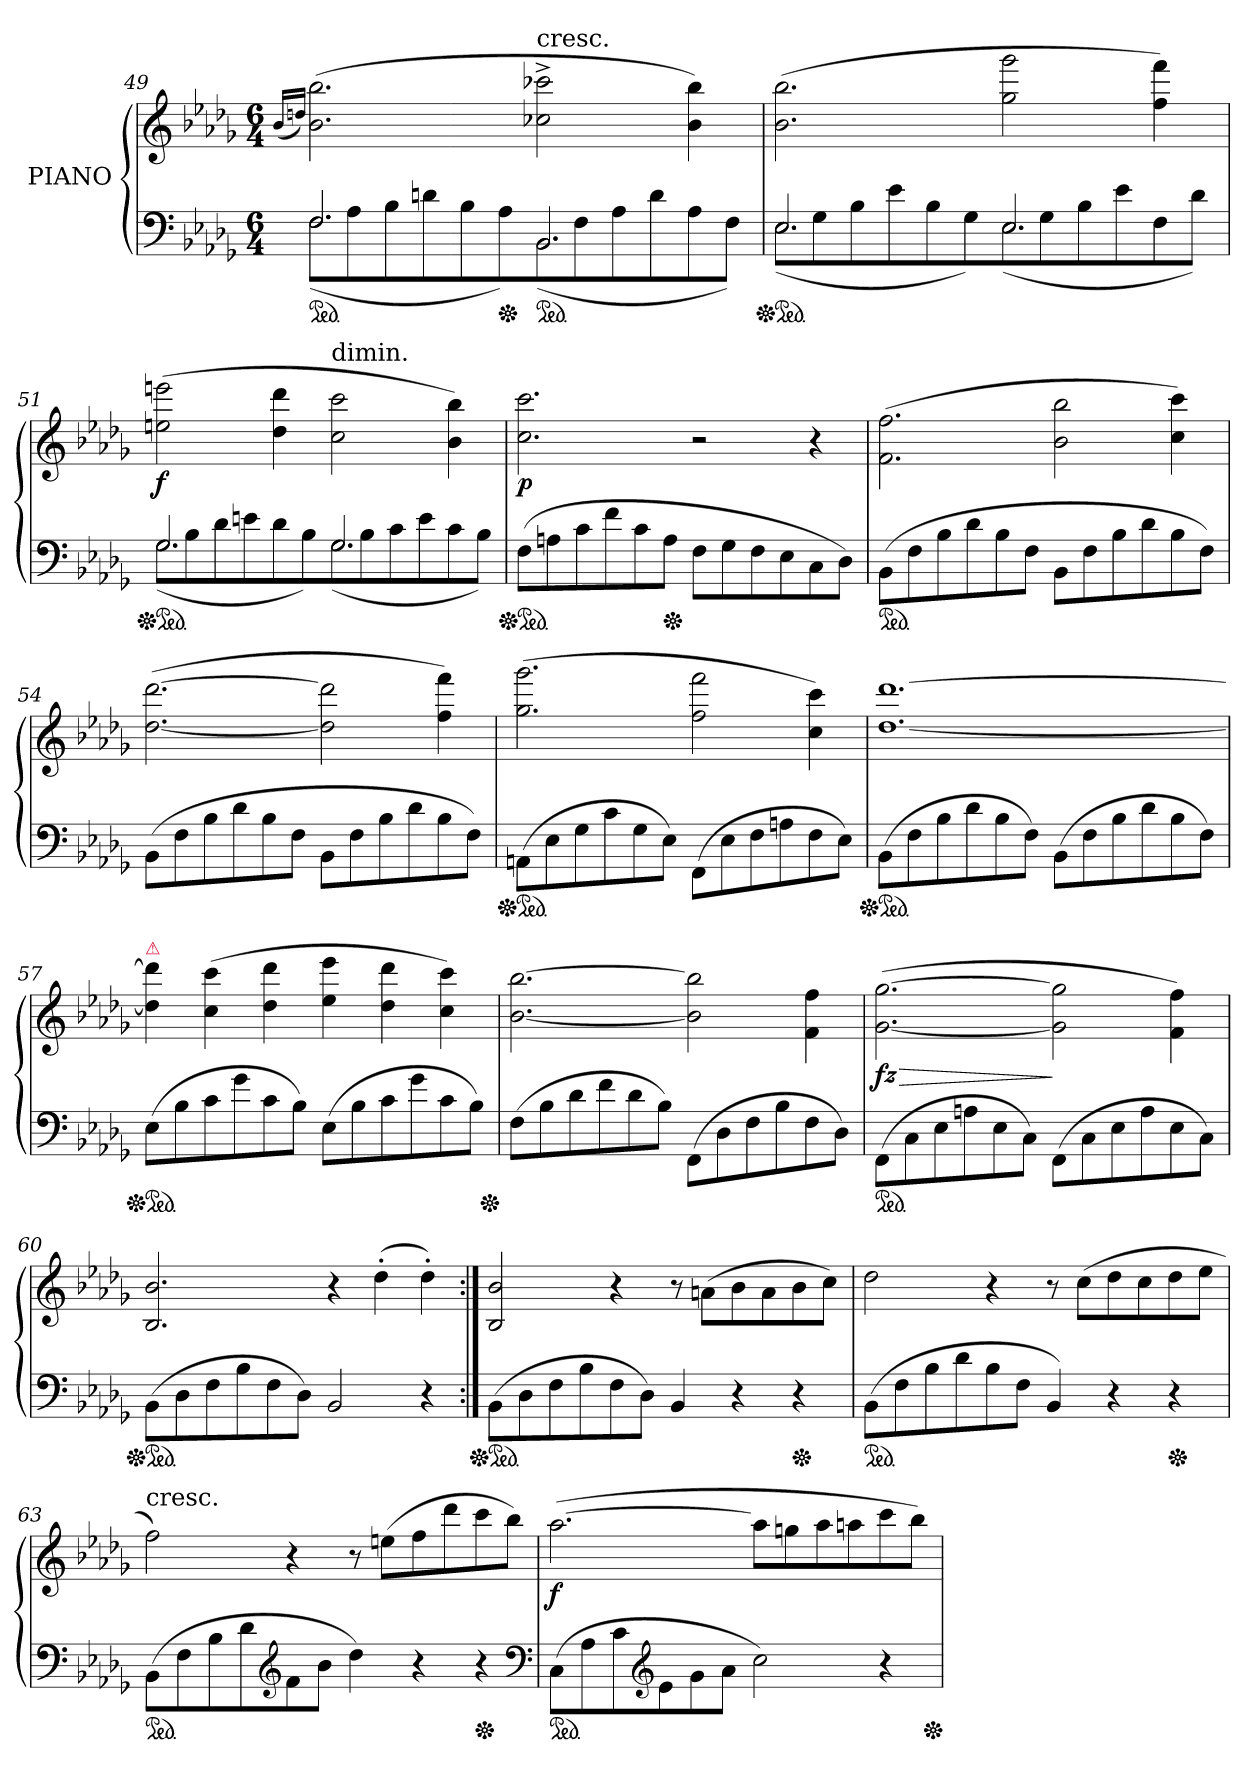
**kern	**kern	**dynam
*part2	*part1	*part1
*staff2	*staff1	*staff1
*I"PIANO	*I"PIANO	*
*clefF4	*clefG2	*
*k[b-e-a-d-g-]	*k[b-e-a-d-g-]	*
*D-:	*D-:	*
*M6/4	*M6/4	*
=49	=49	=49
.	(16qqb-/LL	.
.	16qqddn/JJ)	.
*^	*	*
!	!LO:N:vis=2.	!	!
*ped	*	*	*
2.F/	(>8F\	(2.b-\ 2.bb-\	.
.	8A-\	.	.
.	8B-\	.	.
.	8dn\	.	.
.	8B-\	.	.
*Xped	*	*	*
.	8A-\J)	.	.
!	!	!LO:TX:t=cresc.	!
!	!LO:N:vis=2.	!	!
*ped	*	*	*
2.BB-/	(>8BB-\	2cc-X^<\ 2ccc-X^<\	.
.	8F\	.	.
.	8A-\	.	.
.	8d\	.	.
.	8A-\	4b-\ 4bb-\)	.
.	8F\J)	.	.
*Xped	*	*	*
=50	=50	=50	=50
!	!LO:N:vis=2.	!	!
*ped	*	*	*
2.E-/	(>8E-\	(2.b-\ 2.bb-\	.
.	8G-\	.	.
.	8B-\	.	.
.	8e-\	.	.
.	8B-\	.	.
.	8G-\J)	.	.
!	!LO:N:vis=2.	!	!
2.E-/	(>8E-\	2gg-\ 2ggg-\	.
.	8G-\	.	.
.	8B-\	.	.
.	8e-\	.	.
.	8F\	4ff\ 4fff\)	.
.	8d-\J)	.	.
=51	=51	=51	=51
!	!LO:N:vis=2.	!	!
*Xped	*	*	*
*ped	*	*	*
2.G-/	(>8G-\	(2een\ 2eeen\	f
.	8B-\	.	.
.	8d-\	.	.
.	8en\	.	.
.	8d-\	4dd-\ 4ddd-\	.
.	8B-\J)	.	.
!	!	!LO:TX:t=dimin.	!
!	!LO:N:vis=2.	!	!
2.G-/	(>8G-\	2cc\ 2ccc\	.
.	8B-\	.	.
.	8c\	.	.
.	8e\	.	.
.	8c\	4b-\ 4bb-\)	.
.	8B-\J)	.	.
*v	*v	*	*
=52	=52	=52
*Xped	*	*
*ped	*	*
(8F\L	2.cc\ 2.ccc\	p
8An\	.	.
8c\	.	.
8f\	.	.
8c\	.	.
*Xped	*	*
8A\J	.	.
8F\L	2r	.
8G-\	.	.
8F\	.	.
8E-\	.	.
8C\	4r	.
8D-\J)	.	.
=53	=53	=53
*ped	*	*
(8BB-\L	(2.f\ 2.ff\	.
8F\	.	.
8B-\	.	.
8d-\	.	.
8B-\	.	.
8F\J	.	.
8BB-\L	2b-\ 2bb-\	.
8F\	.	.
8B-\	.	.
8d-\	.	.
8B-\	4cc\ 4ccc\)	.
8F\J)	.	.
=54	=54	=54
(8BB-\L	([2.dd-\ [2.ddd-\	.
8F\	.	.
8B-\	.	.
8d-\	.	.
8B-\	.	.
8F\J	.	.
8BB-\L	2dd-]\ 2ddd-]\	.
8F\	.	.
8B-\	.	.
8d-\	.	.
8B-\	4ff\ 4fff\)	.
8F\J)	.	.
=55	=55	=55
*Xped	*	*
*ped	*	*
(8AAn\L	(2.gg-\ 2.ggg-\	.
8E-\	.	.
8G-\	.	.
8c\	.	.
8G-\	.	.
8E-\J)	.	.
(8FF\L	2ff\ 2fff\	.
8E-\	.	.
8F\	.	.
8An\	.	.
8F\	4cc\ 4ccc\)	.
8E-\J)	.	.
=56	=56	=56
*Xped	*	*
*ped	*	*
(8BB-\L	[1.dd- [1.ddd-	.
8F\	.	.
8B-\	.	.
8d-\	.	.
8B-\	.	.
8F\J)	.	.
(8BB-\L	.	.
8F\	.	.
8B-\	.	.
8d-\	.	.
8B-\	.	.
8F\J)	.	.
=57	=57	=57
!	!LO:TX:a:color=crimson:t=⚠	!
*Xped	*	*
*ped	*	*
(8E-\L	4dd-]\ 4ddd-]\	.
8B-\	.	.
8c\	(4cc\ 4ccc\	.
8g-\	.	.
8c\	4dd-\ 4ddd-\	.
8B-\J)	.	.
(8E-\L	4ee-\ 4eee-\	.
8B-\	.	.
8c\	4dd-\ 4ddd-\	.
8g-\	.	.
8c\	4cc\ 4ccc\)	.
8B-\J)	.	.
*Xped	*	*
=58	=58	=58
(8F\L	[2.b-\ [2.bb-\	.
8B-\	.	.
8d-\	.	.
8f\	.	.
8d-\	.	.
8B-\J)	.	.
(8FF\L	2b-]\ 2bb-]\	.
8D-\	.	.
8F\	.	.
8B-\	.	.
8F\	4f\ 4ff\	.
8D-\J)	.	.
=59	=59	=59
!	!	!LO:HP:b
*ped	*	*
(8FF\L	([2.g-\ [2.gg-\	> fz
8C\	.	.
8E-\	.	.
8An\	.	.
8E-\	.	.
8C\J)	.	.
(8FF\L	2g-]\ 2gg-]\	]
8C\	.	.
8E-\	.	.
8A\	.	.
8E-\	4f\ 4ff\)	.
8C\J)	.	.
=60	=60	=60
*Xped	*	*
*ped	*	*
(8BB-\L	2.B-/ 2.b-/	.
8D-\	.	.
8F\	.	.
8B-\	.	.
8F\	.	.
8D-\J)	.	.
2BB-/	4r	.
.	(4dd-'\	.
4r	4dd-'\)	.
=61:|!	=61:|!	=61:|!
*Xped	*	*
*ped	*	*
(8BB-\L	2B-/ 2b-/	.
8D-\	.	.
8F\	.	.
8B-\	.	.
8F\	4r	.
8D-\J)	.	.
4BB-/	8r	.
.	(8an\L	.
4r	8b-\	.
.	8a\	.
*Xped	*	*
4r	8b-\	.
.	8cc\J)	.
=62	=62	=62
*ped	*	*
(8BB-\L	2dd-\	.
8F\	.	.
8B-\	.	.
8d-\	.	.
8B-\	4r	.
8F\J	.	.
4BB-/)	8r	.
.	(8cc\L	.
4r	8dd-\	.
.	8cc\	.
*Xped	*	*
4r	8dd-\	.
.	8ee-\J	.
=63	=63	=63
!	!LO:TX:t=cresc.	!
*ped	*	*
(8BB-\L	2ff\)	.
8F\	.	.
8B-\	.	.
8d-\	.	.
*clefG2	*	*
8f\	4r	.
8b-\J	.	.
4dd-\)	8r	.
.	(8een\L	.
4r	8ff\	.
.	8ddd-\	.
*Xped	*	*
4r	8ccc\	.
.	8bb-\J)	.
*clefF4	*	*
=64	=64	=64
*ped	*	*
(8C\L	([2.aa-\	f
8A-\	.	.
8c\	.	.
*clefG2	*	*
8e-\	.	.
8g-\	.	.
8a-\J	.	.
2cc\)	8aa-\L]	.
.	8ggn\	.
.	8aa-\	.
.	8aan\	.
4r	8ccc\	.
.	8bb-\J)	.
*Xped	*	*
=	=	=
*-	*-	*-
